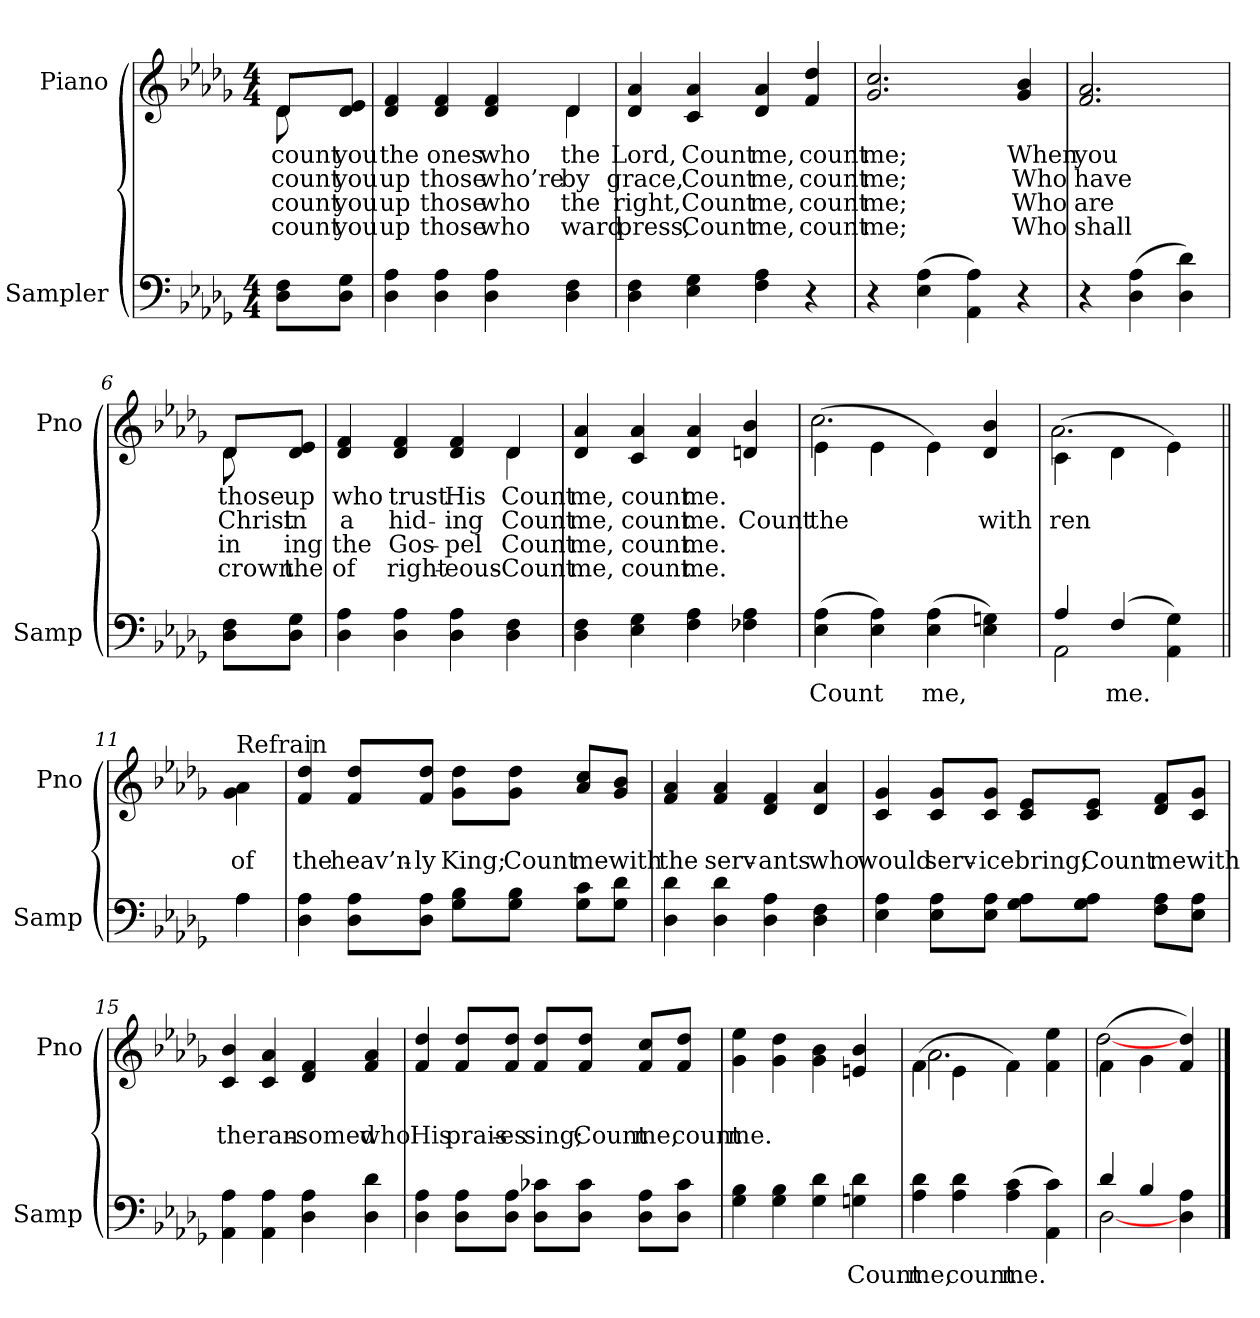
**kern	**text	**kern	**text	**text	**text	**text
*part2	*part2	*part1	*part1	*part1	*part1	*part1
*staff2	*staff2	*staff1	*staff1	*staff1	*staff1	*staff1
*I"Sampler	*	*I"Piano	*	*	*	*
*I'Samp	*	*I'Pno	*	*	*	*
*clefF4	*	*clefG2	*	*	*	*
*k[b-e-a-d-g-]	*	*k[b-e-a-d-g-]	*	*	*	*
*D-:	*	*D-:	*	*	*	*
*M4/4	*	*M4/4	*	*	*	*
=1	=1	=1	=1	=1	=1	=1
*	*	*^	*	*	*	*
8D-\ 8F\L	.	8d-/L	8d-	count	count	count	count
8D-\ 8G-\J	.	8d-/ 8e-/J	8ryy	you	you	you	you
=2	=2	=2	=2	=2	=2	=2	=2
4D- 4A-	.	4d- 4f	2.ryy	the	up	up	up
4D- 4A-	.	4d- 4f	.	ones	those	those	those
4D- 4A-	.	4d- 4f	.	who	who’re	who	who
4D- 4F	.	4d-/	4d-	the	by	the	-ward
*	*	*v	*v	*	*	*	*
=3	=3	=3	=3	=3	=3	=3
4D- 4F	.	4d- 4a-	Lord,	grace,	right,	press,
4E- 4G-	.	4c 4a-	Count	Count	Count	Count
4F 4A-	.	4d- 4a-	me,	me,	me,	me,
4r	.	4f 4dd-	count	count	count	count
=4	=4	=4	=4	=4	=4	=4
4r	.	2.g- 2.cc	me;	me;	me;	me;
(4E- 4A-	.	.	.	.	.	.
4AA- 4A-)	.	.	.	.	.	.
4r	.	4g- 4b-	When	Who	Who	Who
=5	=5	=5	=5	=5	=5	=5
4r	.	2.f 2.a-	you	have	are	shall
(4D- 4A-	.	.	.	.	.	.
4D- 4d-)	.	.	.	.	.	.
=6	=6	=6	=6	=6	=6	=6
*	*	*^	*	*	*	*
8D-\ 8F\L	.	8d-/L	8d-	those	Christ	in	crown
8D-\ 8G-\J	.	8d-/ 8e-/J	8ryy	up	in	-ing	the
=7	=7	=7	=7	=7	=7	=7	=7
4D- 4A-	.	4d- 4f	2.ryy	who	a	the	of
4D- 4A-	.	4d- 4f	.	trust	hid-	Gos-	right-
4D- 4A-	.	4d- 4f	.	His	-ing	-pel	-eous-
4D- 4F	.	4d-/	4d-	Count	Count	Count	Count
*	*	*v	*v	*	*	*	*
=8	=8	=8	=8	=8	=8	=8
4D- 4F	.	4d- 4a-	me,	me,	me,	me,
4E- 4G-	.	4c 4a-	count	count	count	count
4F 4A-	.	4d- 4a-	me.	me.	me.	me.
4F-X 4A-	.	4dn 4b-	.	Count	.	.
=9	=9	=9	=9	=9	=9	=9
*	*	*^	*	*	*	*
(4E- 4A-	Count	(4e-\	2.cc	.	the	.	.
4E- 4A-)	.	4e-\	.	.	.	.	.
(4E- 4A-	me,	4e-\)	.	.	.	.	.
4E- 4Gn)	.	4d- 4b-	4ryy	.	with	.	.
=10	=10	=10	=10	=10	=10	=10	=10
*^	*	*	*	*	*	*	*
4A-/	2AA-	.	(4c\	2.a-	.	-ren	.	.
(4F/	.	me.	4d-\	.	.	.	.	.
4AA- 4G-)	4ryy	.	4e-\)	.	.	.	.	.
*	*	*	*v	*v	*	*	*	*
=11||	=11||	=11||	=11||	=11||	=11||	=11||	=11||
!	!	!	!LO:TX:t=Refrain	!	!	!	!
4A-\	4A-	.	4g-\ 4a-\	.	of	.	.
*v	*v	*	*	*	*	*	*
=12	=12	=12	=12	=12	=12	=12
4D- 4A-	.	4f 4dd-	.	the	.	.
8D-\ 8A-\L	.	8f/ 8dd-/L	.	heav’n-	.	.
8D-\ 8A-\J	.	8f/ 8dd-/J	.	-ly	.	.
8G-\ 8B-\L	.	8g-\ 8dd-\L	.	King;	.	.
8G-\ 8B-\J	.	8g-\ 8dd-\J	.	Count	.	.
8G-\ 8c\L	.	8a-/ 8cc/L	.	me	.	.
8G-\ 8d-\J	.	8g-/ 8b-/J	.	with	.	.
=13	=13	=13	=13	=13	=13	=13
4D- 4d-	.	4f 4a-	.	the	.	.
4D- 4d-	.	4f 4a-	.	serv-	.	.
4D- 4A-	.	4d- 4f	.	-ants	.	.
4D- 4F	.	4d- 4a-	.	who	.	.
=14	=14	=14	=14	=14	=14	=14
4E- 4A-	.	4c 4g-	.	would	.	.
8E-\ 8A-\L	.	8c/ 8g-/L	.	serv-	.	.
8E-\ 8A-\J	.	8c/ 8g-/J	.	-ice	.	.
8G-\ 8A-\L	.	8c/ 8e-/L	.	bring;	.	.
8G-\ 8A-\J	.	8c/ 8e-/J	.	Count	.	.
8F\ 8A-\L	.	8d-/ 8f/L	.	me	.	.
8E-\ 8A-\J	.	8c/ 8g-/J	.	with	.	.
=15	=15	=15	=15	=15	=15	=15
4AA- 4A-	.	4c 4b-	.	the	.	.
4AA- 4A-	.	4c 4a-	.	ran-	.	.
4D- 4A-	.	4d- 4f	.	-somed	.	.
4D- 4d-	.	4f 4a-	.	who	.	.
=16	=16	=16	=16	=16	=16	=16
4D- 4A-	.	4f 4dd-	.	His	.	.
8D-\ 8A-\L	.	8f/ 8dd-/L	.	prais-	.	.
8D-\ 8A-\J	.	8f/ 8dd-/J	.	-es	.	.
8D-\ 8c-X\L	.	8f/ 8dd-/L	.	sing;	.	.
8D-\ 8c-\J	.	8f/ 8dd-/J	.	Count	.	.
8D-\ 8A-\L	.	8f/ 8cc/L	.	me,	.	.
8D-\ 8c-\J	.	8f/ 8dd-/J	.	count	.	.
=17	=17	=17	=17	=17	=17	=17
4G- 4B-	.	4g- 4ee-	.	me.	.	.
4G- 4B-	.	4g- 4dd-	.	.	.	.
4G- 4d-	.	4g-\ 4b-\	.	.	.	.
4Gn 4d-	Count	4en 4b-	.	.	.	.
=18	=18	=18	=18	=18	=18	=18
*	*	*^	*	*	*	*
4A- 4d-	me,	(4f\	2.a-	.	.	.	.
4A- 4d-	count	4e-\	.	.	.	.	.
(4A- 4c	me.	4f\)	.	.	.	.	.
4AA- 4c)	.	4f 4ee-	4ryy	.	.	.	.
=19	=19	=19	=19	=19	=19	=19	=19
*^	*	*	*	*	*	*	*
4d-/	[2D-	.	(4f\	[2dd-	.	.	.	.
4B-/	.	.	4g-\	.	.	.	.	.
4D- 4A-	4ryy	.	4f 4dd-)	4ryy	.	.	.	.
*v	*v	*	*	*	*	*	*	*
*	*	*v	*v	*	*	*	*
==	==	==	==	==	==	==
*-	*-	*-	*-	*-	*-	*-
